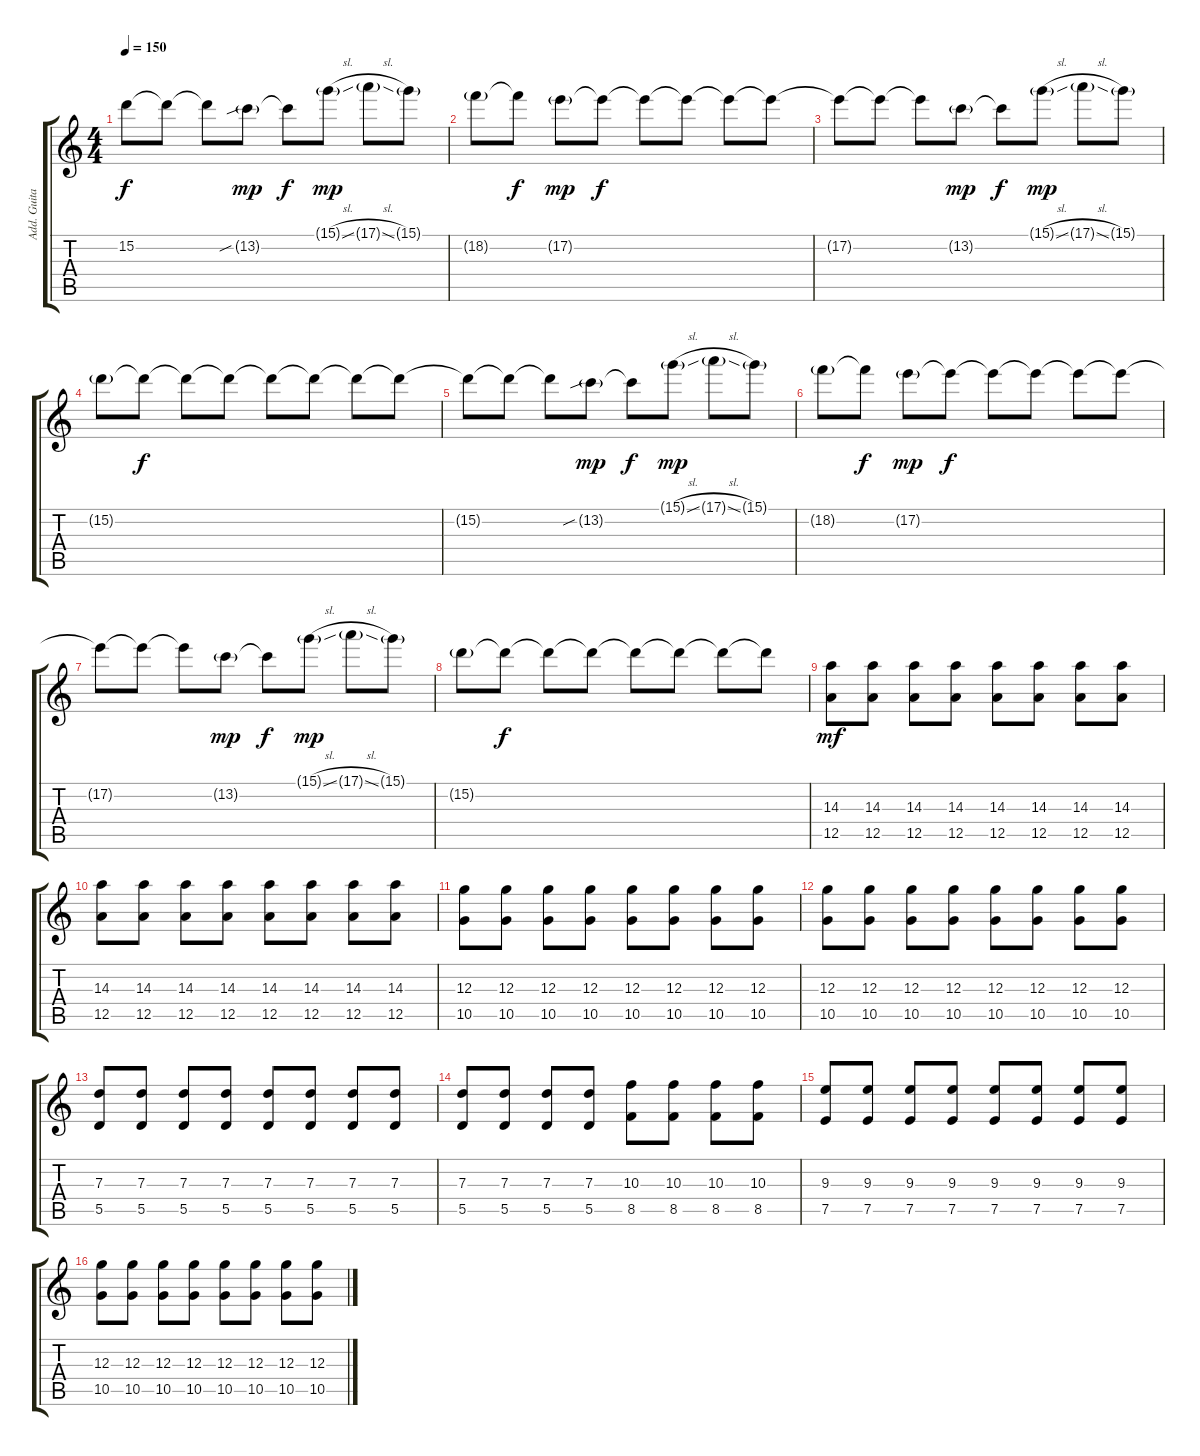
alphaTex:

\track ("Add. Guitar/Effects" "Add. Guita") {instrument distortionguitar}
\staff {score tabs}
\tuning (E4 B3 G3 D3 A2 E2) {hide}
\ts (4 4)
\tempo 150
\clef g2
\ks c
15.2{t}.8{dy f} 15.2{t}.8 15.2{t}.8 13.2{sib g}.8{dy mp} 13.2{t}.8{dy f} 15.1{sl g}.8{dy mp} 17.1{sl g}.8 15.1{g}.8 |
18.2{g}.8 18.2{t}.8{dy f} 17.2{g}.8{dy mp} 17.2{t}.8{dy f} 17.2{t}.8 17.2{t}.8 17.2{t}.8 17.2{t}.8 |
17.2{t}.8 17.2{t}.8 17.2{t}.8 13.2{g}.8{dy mp} 13.2{t}.8{dy f} 15.1{sl g}.8{dy mp} 17.1{sl g}.8 15.1{g}.8 |
15.2{g}.8 15.2{t}.8{dy f} 15.2{t}.8 15.2{t}.8 15.2{t}.8 15.2{t}.8 15.2{t}.8 15.2{t}.8 |
15.2{t}.8 15.2{t}.8 15.2{t}.8 13.2{sib g}.8{dy mp} 13.2{t}.8{dy f} 15.1{sl g}.8{dy mp} 17.1{sl g}.8 15.1{g}.8 |
18.2{g}.8 18.2{t}.8{dy f} 17.2{g}.8{dy mp} 17.2{t}.8{dy f} 17.2{t}.8 17.2{t}.8 17.2{t}.8 17.2{t}.8 |
17.2{t}.8 17.2{t}.8 17.2{t}.8 13.2{g}.8{dy mp} 13.2{t}.8{dy f} 15.1{sl g}.8{dy mp} 17.1{sl g}.8 15.1{g}.8 |
15.2{g}.8 15.2{t}.8{dy f} 15.2{t}.8 15.2{t}.8 15.2{t}.8 15.2{t}.8 15.2{t}.8 15.2{t}.8 |
(14.3 12.5).8{dy mf} (14.3 12.5).8 (14.3 12.5).8 (14.3 12.5).8 (14.3 12.5).8 (14.3 12.5).8 (14.3 12.5).8 (14.3 12.5).8 |
(14.3 12.5).8 (14.3 12.5).8 (14.3 12.5).8 (14.3 12.5).8 (14.3 12.5).8 (14.3 12.5).8 (14.3 12.5).8 (14.3 12.5).8 |
(12.3 10.5).8 (12.3 10.5).8 (12.3 10.5).8 (12.3 10.5).8 (12.3 10.5).8 (12.3 10.5).8 (12.3 10.5).8 (12.3 10.5).8 |
(12.3 10.5).8 (12.3 10.5).8 (12.3 10.5).8 (12.3 10.5).8 (12.3 10.5).8 (12.3 10.5).8 (12.3 10.5).8 (12.3 10.5).8 |
(7.3 5.5).8 (7.3 5.5).8 (7.3 5.5).8 (7.3 5.5).8 (7.3 5.5).8 (7.3 5.5).8 (7.3 5.5).8 (7.3 5.5).8 |
(7.3 5.5).8 (7.3 5.5).8 (7.3 5.5).8 (7.3 5.5).8 (10.3 8.5).8 (10.3 8.5).8 (10.3 8.5).8 (10.3 8.5).8 |
(9.3 7.5).8 (9.3 7.5).8 (9.3 7.5).8 (9.3 7.5).8 (9.3 7.5).8 (9.3 7.5).8 (9.3 7.5).8 (9.3 7.5).8 |
(12.3 10.5).8 (12.3 10.5).8 (12.3 10.5).8 (12.3 10.5).8 (12.3 10.5).8 (12.3 10.5).8 (12.3 10.5).8 (12.3 10.5).8
